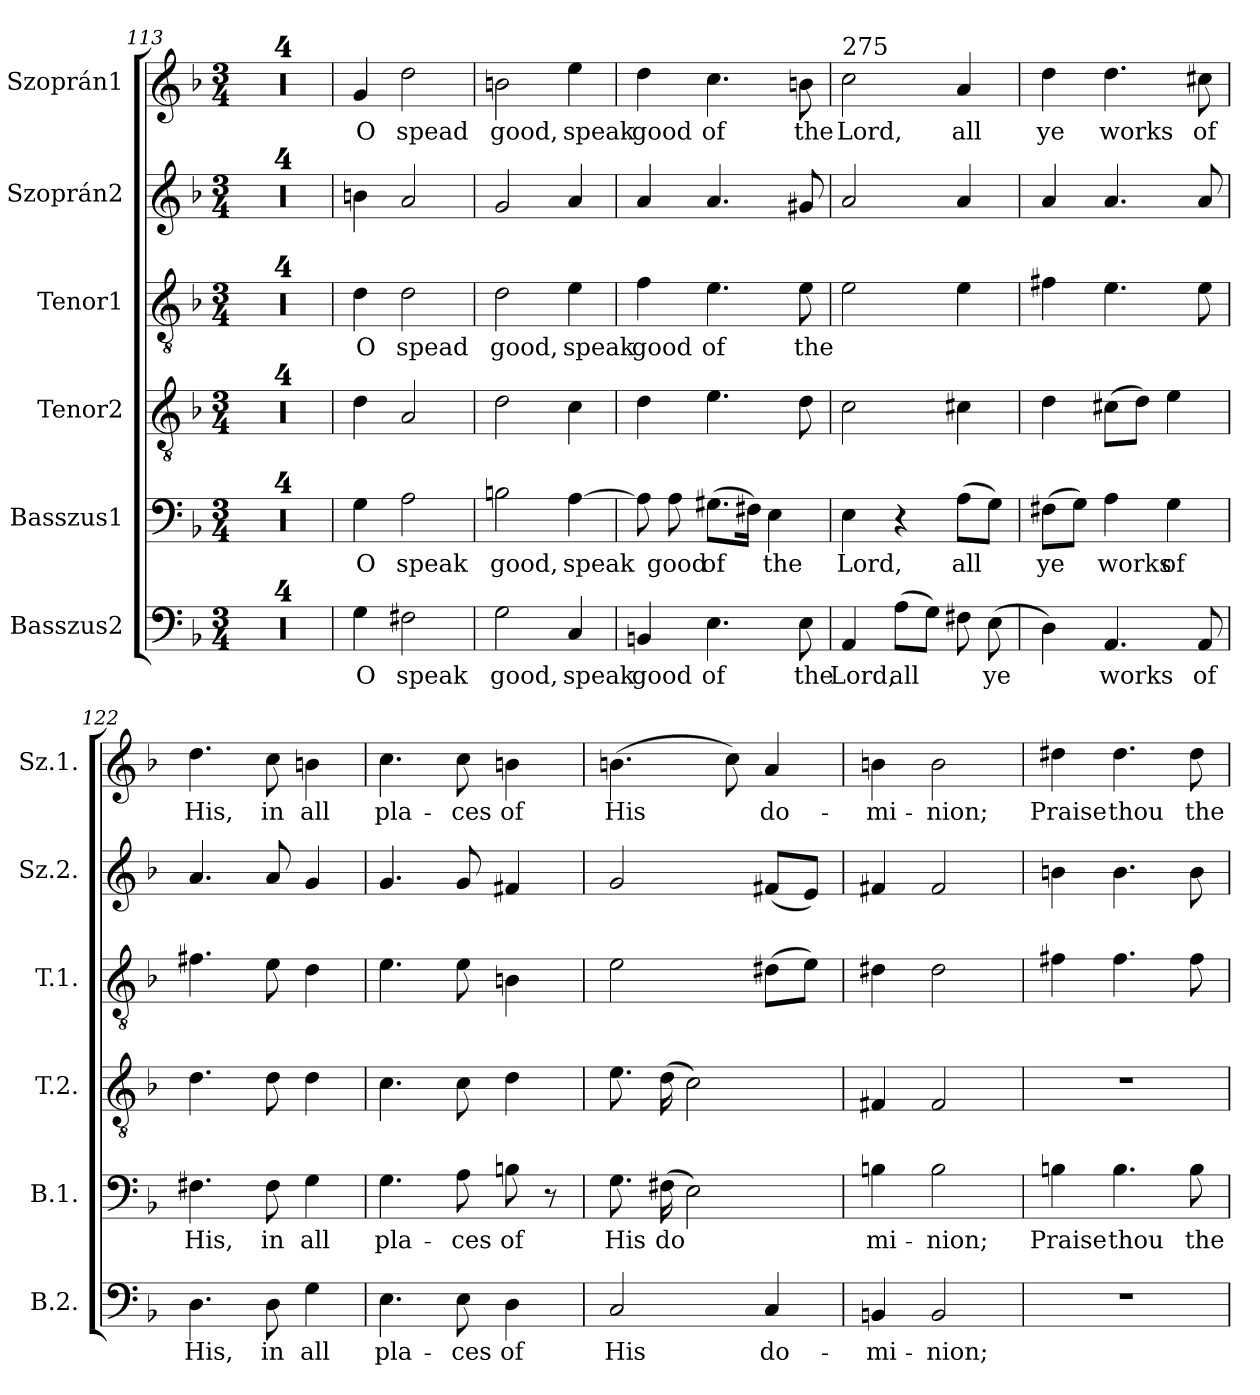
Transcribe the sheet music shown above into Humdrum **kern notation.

**kern	**text	**kern	**text	**kern	**kern	**text	**kern	**kern	**text
*part6	*part6	*part5	*part5	*part4	*part3	*part3	*part2	*part1	*part1
*staff6	*staff6	*staff5	*staff5	*staff4	*staff3	*staff3	*staff2	*staff1	*staff1
*I"Basszus2	*	*I"Basszus1	*	*I"Tenor2	*I"Tenor1	*	*I"Szoprán2	*I"Szoprán1	*
*I'B.2.	*	*I'B.1.	*	*I'T.2.	*I'T.1.	*	*I'Sz.2.	*I'Sz.1.	*
*clefF4	*	*clefF4	*	*clefGv2	*clefGv2	*	*clefG2	*clefG2	*
*k[b-]	*	*k[b-]	*	*k[b-]	*k[b-]	*	*k[b-]	*k[b-]	*
*M3/4	*	*M3/4	*	*M3/4	*M3/4	*	*M3/4	*M3/4	*
=113	=113	=113	=113	=113	=113	=113	=113	=113	=113
2.r	.	2.r	.	2.r	2.r	.	2.r	2.r	.
=114	=114	=114	=114	=114	=114	=114	=114	=114	=114
2.r	.	2.r	.	2.r	2.r	.	2.r	2.r	.
=115	=115	=115	=115	=115	=115	=115	=115	=115	=115
2.r	.	2.r	.	2.r	2.r	.	2.r	2.r	.
=116	=116	=116	=116	=116	=116	=116	=116	=116	=116
2.r	.	2.r	.	2.r	2.r	.	2.r	2.r	.
=117	=117	=117	=117	=117	=117	=117	=117	=117	=117
!	!LO:LY:b	!	!LO:LY:b	!	!	!LO:LY:b	!	!	!LO:LY:b
4G\	O	4G\	O	4d\	4d\	O	4bn\	4g/	O
!	!LO:LY:b	!	!LO:LY:b	!	!	!LO:LY:b	!	!	!LO:LY:b
2F#X\	speak	2A\	speak	2A/	2d\	spead	2a/	2dd\	spead
=118	=118	=118	=118	=118	=118	=118	=118	=118	=118
!	!LO:LY:b	!	!LO:LY:b	!	!	!LO:LY:b	!	!	!LO:LY:b
2G\	good,	2Bn\	good,	2d\	2d\	good,	2g/	2bn\	good,
!	!LO:LY:b	!	!LO:LY:b	!	!	!LO:LY:b	!	!	!LO:LY:b
4C/	speak	[4A\	speak	4c\	4e\	speak	4a/	4ee\	speak
=119	=119	=119	=119	=119	=119	=119	=119	=119	=119
!	!LO:LY:b	!	!	!	!	!LO:LY:b	!	!	!LO:LY:b
4BBn/	good	8A\]	.	4d\	4f\	good	4a/	4dd\	good
!	!	!	!LO:LY:b	!	!	!	!	!	!
.	.	8A\	good	.	.	.	.	.	.
!	!LO:LY:b	!	!LO:LY:b	!	!	!LO:LY:b	!	!	!LO:LY:b
4.E\	of	(>8.G#X\L	of	4.e\	4.e\	of	4.a/	4.cc\	of
.	.	16F#X\Jk)	.	.	.	.	.	.	.
!	!	!	!LO:LY:b	!	!	!	!	!	!
.	.	4E\	the	.	.	.	.	.	.
!	!LO:LY:b	!	!	!	!	!LO:LY:b	!	!	!LO:LY:b
8E\	the	.	.	8d\	8e\	the	8g#X/	8bn\	the
!!LO:PB:g=z
=120	=120	=120	=120	=120	=120	=120	=120	=120	=120
!	!	!	!	!	!	!	!	!LO:TX:a:t=275	!
!	!LO:LY:b	!	!LO:LY:b	!	!	!	!	!	!LO:LY:b
4AA/	Lord,	4E\	Lord,	2c\	2e\	.	2a/	2cc\	Lord,
!	!LO:LY:b	!	!	!	!	!	!	!	!
(>8A\L	all	4r	.	.	.	.	.	.	.
8G\J)	.	.	.	.	.	.	.	.	.
!	!	!	!LO:LY:b	!	!	!	!	!	!LO:LY:b
8F#X\	.	(>8A\L	all	4c#X\	4e\	.	4a/	4a/	all
!	!LO:LY:b	!	!	!	!	!	!	!	!
(>8E\	ye	8G\J)	.	.	.	.	.	.	.
=121	=121	=121	=121	=121	=121	=121	=121	=121	=121
!	!	!	!LO:LY:b	!	!	!	!	!	!LO:LY:b
4D\)	.	(>8F#X\L	ye	4d\	4f#X\	.	4a/	4dd\	ye
.	.	8G\J)	.	.	.	.	.	.	.
!	!LO:LY:b	!	!LO:LY:b	!	!	!	!	!	!LO:LY:b
4.AA/	works	4A\	works	(>8c#X\L	4.e\	.	4.a/	4.dd\	works
.	.	.	.	8d\J)	.	.	.	.	.
!	!	!	!LO:LY:b	!	!	!	!	!	!
.	.	4G\	of	4e\	.	.	.	.	.
!	!LO:LY:b	!	!	!	!	!	!	!	!LO:LY:b
8AA/	of	.	.	.	8e\	.	8a/	8cc#X\	of
=122	=122	=122	=122	=122	=122	=122	=122	=122	=122
!	!LO:LY:b	!	!LO:LY:b	!	!	!	!	!	!LO:LY:b
4.D\	His,	4.F#X\	His,	4.d\	4.f#X\	.	4.a/	4.dd\	His,
!	!LO:LY:b	!	!LO:LY:b	!	!	!	!	!	!LO:LY:b
8D\	in	8F#\	in	8d\	8e\	.	8a/	8cc\	in
!	!LO:LY:b	!	!LO:LY:b	!	!	!	!	!	!LO:LY:b
4G\	all	4G\	all	4d\	4d\	.	4g/	4bn\	all
=123	=123	=123	=123	=123	=123	=123	=123	=123	=123
!	!LO:LY:b	!	!LO:LY:b	!	!	!	!	!	!LO:LY:b
4.E\	pla-	4.G\	pla-	4.c\	4.e\	.	4.g/	4.cc\	pla-
!	!LO:LY:b	!	!LO:LY:b	!	!	!	!	!	!LO:LY:b
8E\	-ces	8A\	-ces	8c\	8e\	.	8g/	8cc\	-ces
!	!LO:LY:b	!	!LO:LY:b	!	!	!	!	!	!LO:LY:b
4D\	of	8Bn\	of	4d\	4Bn\	.	4f#X/	4bn\	of
.	.	8r	.	.	.	.	.	.	.
=124	=124	=124	=124	=124	=124	=124	=124	=124	=124
!	!LO:LY:b	!	!LO:LY:b	!	!	!	!	!	!LO:LY:b
2C/	His	8.G\	His	8.e\	2e\	.	2g/	(>4.bn\	His
!	!	!	!LO:LY:b	!	!	!	!	!	!
.	.	(>16F#X\	do	(>16d\	.	.	.	.	.
.	.	2E\)	.	2c\)	.	.	.	.	.
.	.	.	.	.	.	.	.	8cc\)	.
!	!LO:LY:b	!	!	!	!	!	!	!	!LO:LY:b
4C/	do-	.	.	.	(>8d#X\L	.	(>8f#X/L	4a/	do-
.	.	.	.	.	8e\J)	.	8e/J)	.	.
=125	=125	=125	=125	=125	=125	=125	=125	=125	=125
!	!LO:LY:b	!	!LO:LY:b	!	!	!	!	!	!LO:LY:b
4BBn/	-mi-	4Bn\	mi-	4F#X/	4d#X\	.	4f#X/	4bn\	-mi-
!	!LO:LY:b	!	!LO:LY:b	!	!	!	!	!	!LO:LY:b
2BB/	-nion;	2B\	-nion;	2F#/	2d#\	.	2f#/	2b\	-nion;
=126	=126	=126	=126	=126	=126	=126	=126	=126	=126
!	!	!	!LO:LY:b	!	!	!	!	!	!LO:LY:b
2.r	.	4Bn\	Praise	2.r	4f#X\	.	4bn\	4dd#X\	Praise
!	!	!	!LO:LY:b	!	!	!	!	!	!LO:LY:b
.	.	4.B\	thou	.	4.f#\	.	4.b\	4.dd#\	thou
!	!	!	!LO:LY:b	!	!	!	!	!	!LO:LY:b
.	.	8B\	the	.	8f#\	.	8b\	8dd#\	the
=	=	=	=	=	=	=	=	=	=
*-	*-	*-	*-	*-	*-	*-	*-	*-	*-
